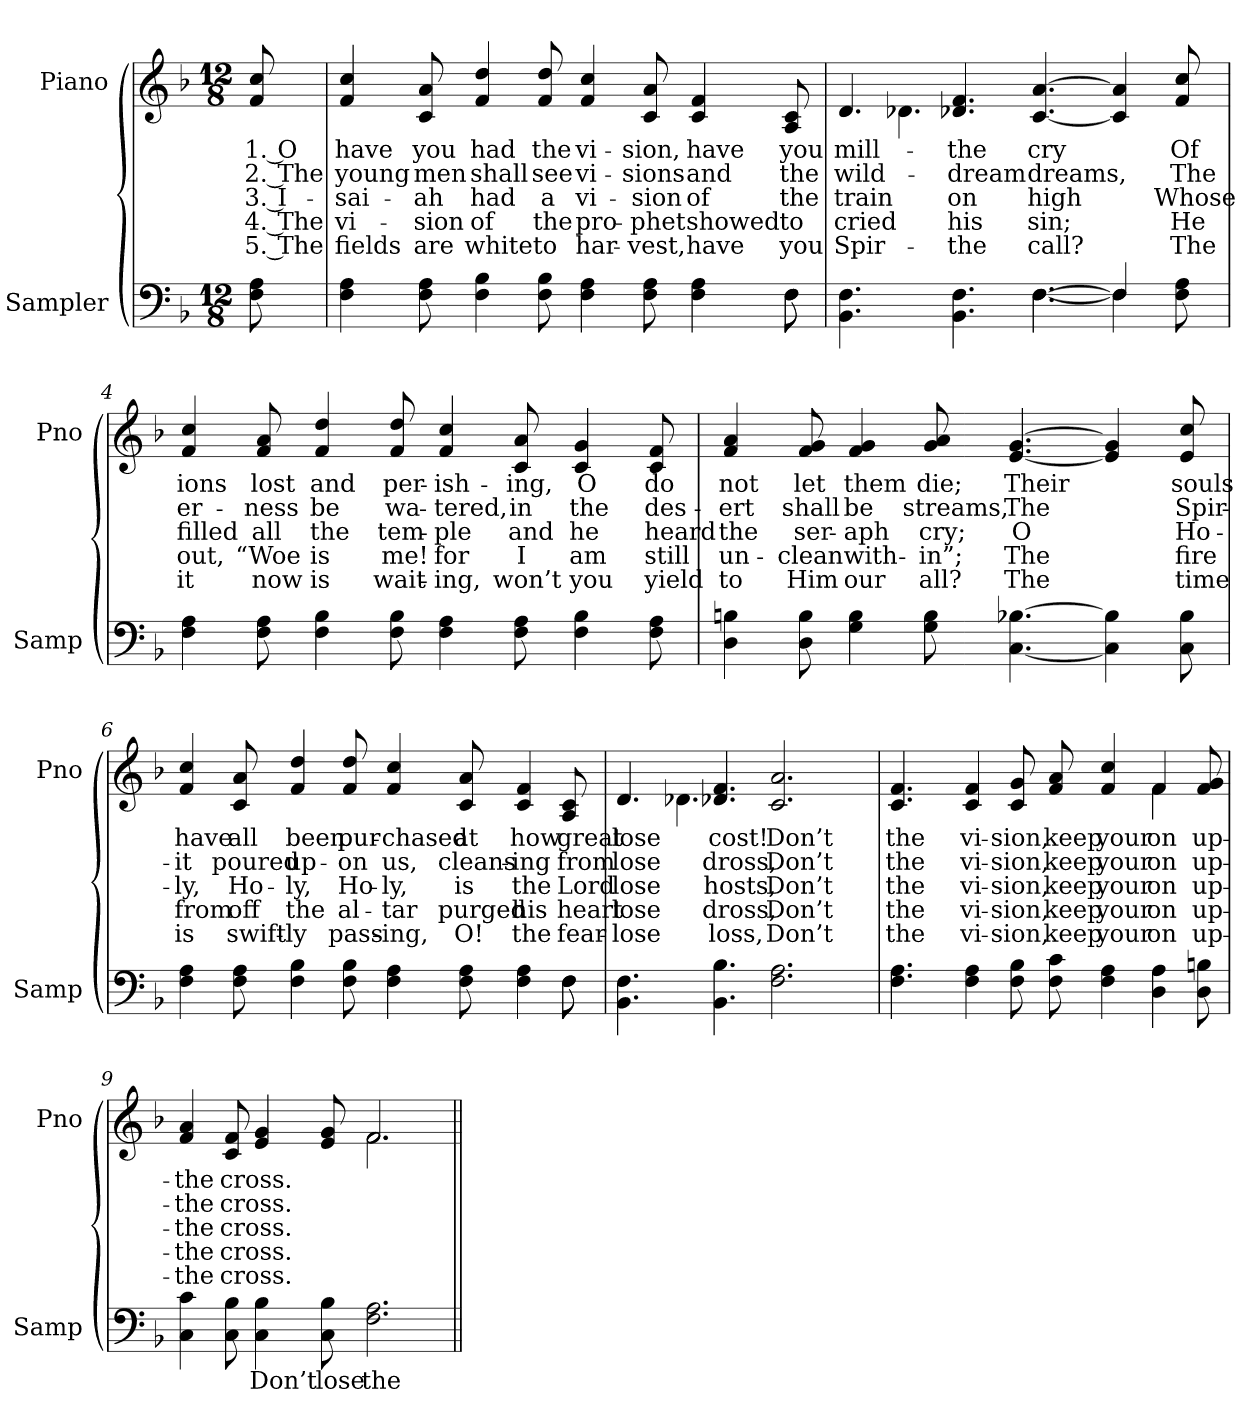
**kern	**text	**kern	**text	**text	**text	**text	**text
*part2	*part2	*part1	*part1	*part1	*part1	*part1	*part1
*staff2	*staff2	*staff1	*staff1	*staff1	*staff1	*staff1	*staff1
*I"Sampler	*	*I"Piano	*	*	*	*	*
*I'Samp	*	*I'Pno	*	*	*	*	*
*clefF4	*	*clefG2	*	*	*	*	*
*k[b-]	*	*k[b-]	*	*	*	*	*
*F:	*	*F:	*	*	*	*	*
*M12/8	*	*M12/8	*	*	*	*	*
=1	=1	=1	=1	=1	=1	=1	=1
8F 8A	.	8f 8cc	1. O	2. The	3. I-	4. The	5. The
=2	=2	=2	=2	=2	=2	=2	=2
*^	*	*	*	*	*	*	*
4F 4A	4.ryy	.	4f 4cc	have	young	-sai-	vi-	fields
8F 8A	.	.	8c 8a	you	men	-ah	-sion	are
*v	*v	*	*	*	*	*	*	*
4F 4B-	.	4f 4dd	had	shall	had	of	white
8F 8B-	.	8f 8dd	the	see	a	the	to
4F 4A	.	4f 4cc	vi-	vi-	vi-	pro-	har-
8F 8A	.	8c 8a	-sion,	-sions	-sion	-phet	-vest,
4F 4A	.	4c 4f	have	and	of	showed	have
*^	*	*	*	*	*	*	*
8F\	8F	.	8A 8c	you	the	the	to	you
=3	=3	=3	=3	=3	=3	=3	=3	=3
*	*	*	*^	*	*	*	*	*
4.BB- 4.F	2.ryy	.	4.d/	4.d-	mill-	wild-	train	cried	Spir-
4.BB- 4.F	.	.	4.d-X 4.f	1ryy	the	dream	on	his	the
[4.F\	[4.F	.	[4.c [4.a	.	cry	dreams,	high	sin;	call?
4F/]	4F]	.	4c] 4a]	.	.	.	.	.	.
8F 8A	8ryy	.	8f 8cc	8ryy	Of	The	Whose	He	The
*v	*v	*	*	*	*	*	*	*	*
*	*	*v	*v	*	*	*	*	*
=4	=4	=4	=4	=4	=4	=4	=4
4F 4A	.	4f 4cc	-ions	-er-	filled	out,	-it
8F 8A	.	8f 8a	lost	-ness	all	“Woe	now
4F 4B-	.	4f 4dd	and	be	the	is	is
8F 8B-	.	8f 8dd	per-	wa-	tem-	me!	wait-
4F 4A	.	4f 4cc	-ish-	-tered,	-ple	for	-ing,
8F 8A	.	8c 8a	-ing,	in	and	I	won’t
4F 4B-	.	4c 4g	O	the	he	am	you
8F 8A	.	8c 8f	do	des-	heard	still	yield
=5	=5	=5	=5	=5	=5	=5	=5
4D 4Bn	.	4f 4a	not	-ert	the	un-	to
8D 8B	.	8f 8g	let	shall	ser-	-clean	Him
4G 4B	.	4f 4g	them	be	-aph	with-	our
8G 8B	.	8g 8a	die;	streams,	cry;	-in”;	all?
[4.C [4.B-X	.	[4.e [4.g	Their	The	O	The	The
4C] 4B-]	.	4e] 4g]	.	.	.	.	.
8C 8B-	.	8e 8cc	souls	Spir-	Ho-	fire	time
=6	=6	=6	=6	=6	=6	=6	=6
*^	*	*	*	*	*	*	*
4F 4A	4.ryy	.	4f 4cc	have	-it	-ly,	from	is
8F 8A	.	.	8c 8a	all	poured	Ho-	off	swift-
*v	*v	*	*	*	*	*	*	*
4F 4B-	.	4f 4dd	been	up-	-ly,	the	-ly
8F 8B-	.	8f 8dd	pur-	-on	Ho-	al-	pass-
4F 4A	.	4f 4cc	-chased	us,	-ly,	-tar	-ing,
8F 8A	.	8c 8a	at	cleans-	is	purged	O!
4F 4A	.	4c 4f	how	-ing	the	his	the
*^	*	*	*	*	*	*	*
8F\	8F	.	8A 8c	great	from	Lord	heart	fear-
*v	*v	*	*	*	*	*	*	*
=7	=7	=7	=7	=7	=7	=7	=7
*	*	*^	*	*	*	*	*
4.BB- 4.F	.	4.d/	4.d-	lose	lose	lose	lose	lose
4.BB- 4.B-	.	4.d-X 4.f	1ryy	cost!	dross,	hosts,	dross,	loss,
2.F 2.A	.	2.c 2.a	.	Don’t	Don’t	Don’t	Don’t	Don’t
.	.	.	8ryy	.	.	.	.	.
=8	=8	=8	=8	=8	=8	=8	=8	=8
4.F 4.A	.	4.c 4.f	8ryy	the	the	the	the	the
*	*	*v	*v	*	*	*	*	*
4F 4A	.	4c 4f	vi-	vi-	vi-	vi-	vi-
8F 8B-	.	8c 8g	-sion,	-sion,	-sion,	-sion,	-sion,
8F 8c	.	8f 8a	keep	keep	keep	keep	keep
4F 4A	.	4f 4cc	your	your	your	your	your
*	*	*^	*	*	*	*	*
4D 4A	.	4f/	4f	-on	-on	-on	-on	-on
8D 8Bn	.	8f 8g	8ryy	up-	up-	up-	up-	up-
=9	=9	=9	=9	=9	=9	=9	=9	=9
4C 4c	.	4f 4a	2.ryy	the	the	the	the	the
8C 8B-	.	8c 8f	.	cross.	cross.	cross.	cross.	cross.
4C 4B-	Don’t	4e 4g	.	.	.	.	.	.
8C 8B-	lose	8e 8g	.	.	.	.	.	.
2.F 2.A	the	2.f/	2.f	.	.	.	.	.
*	*	*v	*v	*	*	*	*	*
=||	=||	=||	=||	=||	=||	=||	=||
*-	*-	*-	*-	*-	*-	*-	*-
